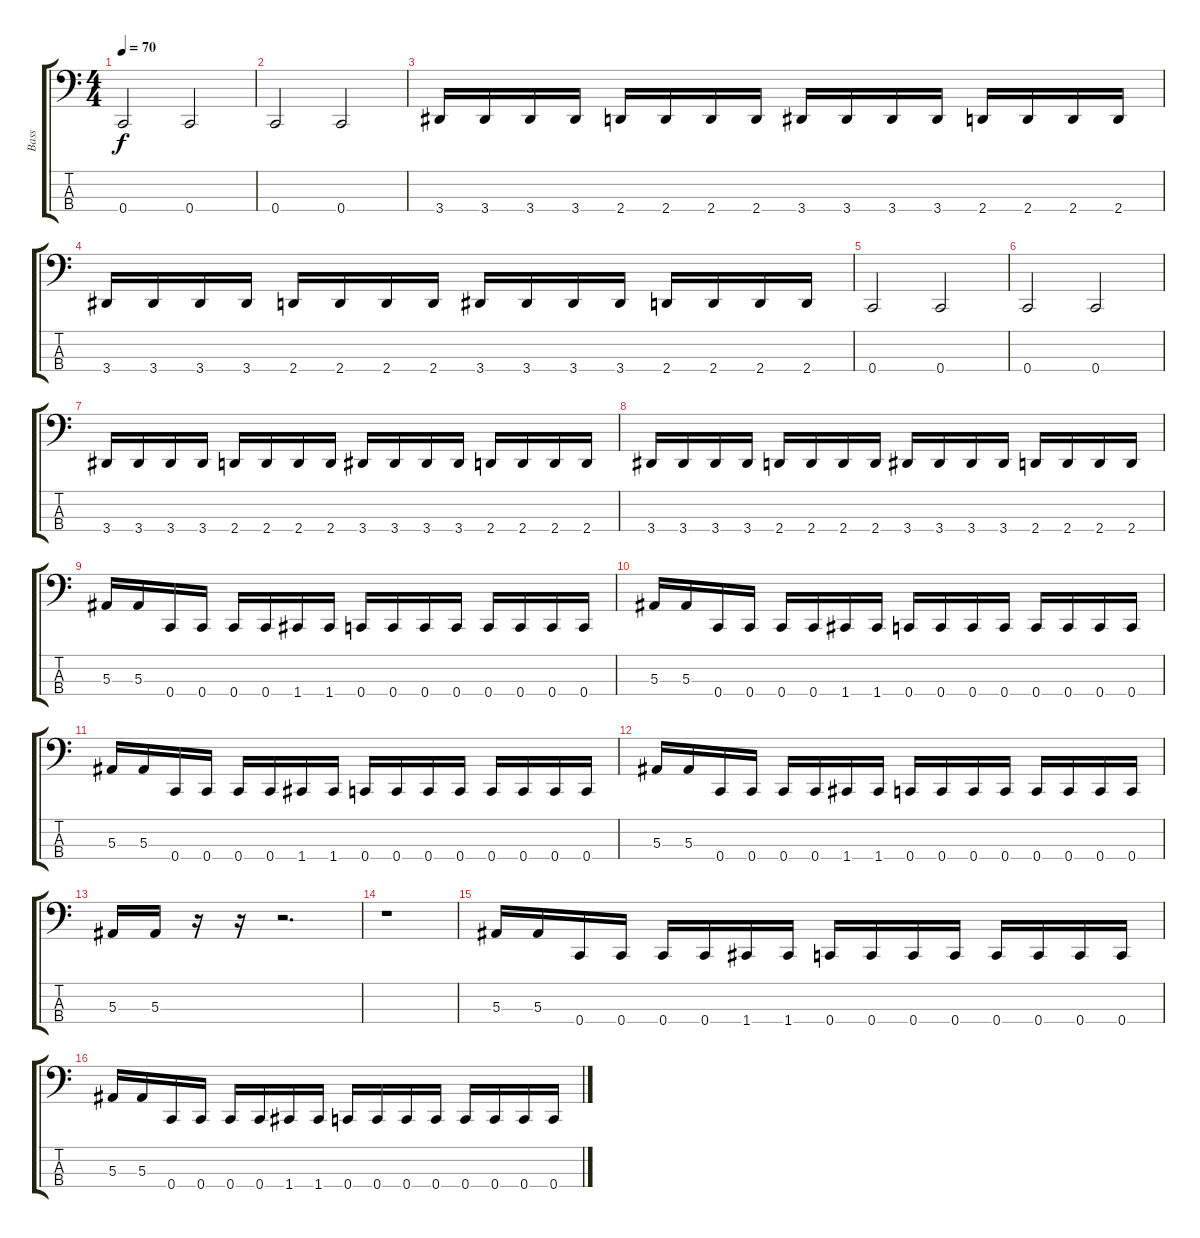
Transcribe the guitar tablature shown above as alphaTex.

\track ("Bass" "Bass") {instrument electricbassfinger}
\staff {score tabs}
\tuning (Eb2 Bb1 F1 C1) {hide}
\ts (4 4)
\tempo 70
\clef f4
\ks c
0.4.2{dy f} 0.4.2 |
0.4.2 0.4.2 |
3.4.16 3.4.16 3.4.16 3.4.16 2.4.16 2.4.16 2.4.16 2.4.16 3.4.16 3.4.16 3.4.16 3.4.16 2.4.16 2.4.16 2.4.16 2.4.16 |
3.4.16 3.4.16 3.4.16 3.4.16 2.4.16 2.4.16 2.4.16 2.4.16 3.4.16 3.4.16 3.4.16 3.4.16 2.4.16 2.4.16 2.4.16 2.4.16 |
0.4.2 0.4.2 |
0.4.2 0.4.2 |
3.4.16 3.4.16 3.4.16 3.4.16 2.4.16 2.4.16 2.4.16 2.4.16 3.4.16 3.4.16 3.4.16 3.4.16 2.4.16 2.4.16 2.4.16 2.4.16 |
3.4.16 3.4.16 3.4.16 3.4.16 2.4.16 2.4.16 2.4.16 2.4.16 3.4.16 3.4.16 3.4.16 3.4.16 2.4.16 2.4.16 2.4.16 2.4.16 |
5.3.16 5.3.16 0.4.16 0.4.16 0.4.16 0.4.16 1.4.16 1.4.16 0.4.16 0.4.16 0.4.16 0.4.16 0.4.16 0.4.16 0.4.16 0.4.16 |
5.3.16 5.3.16 0.4.16 0.4.16 0.4.16 0.4.16 1.4.16 1.4.16 0.4.16 0.4.16 0.4.16 0.4.16 0.4.16 0.4.16 0.4.16 0.4.16 |
5.3.16 5.3.16 0.4.16 0.4.16 0.4.16 0.4.16 1.4.16 1.4.16 0.4.16 0.4.16 0.4.16 0.4.16 0.4.16 0.4.16 0.4.16 0.4.16 |
5.3.16 5.3.16 0.4.16 0.4.16 0.4.16 0.4.16 1.4.16 1.4.16 0.4.16 0.4.16 0.4.16 0.4.16 0.4.16 0.4.16 0.4.16 0.4.16 |
5.3.16 5.3.16 r.16 r.16 r.2{d} |
r.1 |
5.3.16 5.3.16 0.4.16 0.4.16 0.4.16 0.4.16 1.4.16 1.4.16 0.4.16 0.4.16 0.4.16 0.4.16 0.4.16 0.4.16 0.4.16 0.4.16 |
5.3.16 5.3.16 0.4.16 0.4.16 0.4.16 0.4.16 1.4.16 1.4.16 0.4.16 0.4.16 0.4.16 0.4.16 0.4.16 0.4.16 0.4.16 0.4.16
